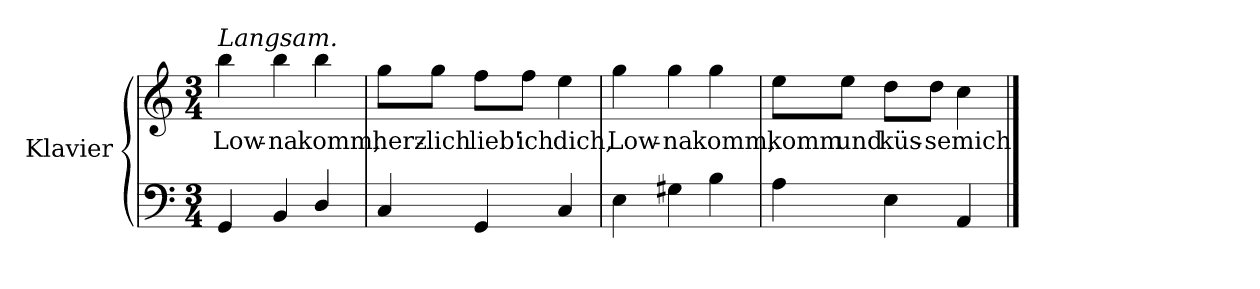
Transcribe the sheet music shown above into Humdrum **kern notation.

**kern	**kern	**text
*part1	*part1	*part1
*staff2	*staff1	*staff1
*I"Klavier	*	*
*I'Klav.	*	*
*clefF4	*clefG2	*
*k[]	*k[]	*
*M3/4	*M3/4	*
=1	=1	=1
!	!LO:TX:a:i:t=Langsam.	!
!	!	!LO:LY:b
4GG/	4bb\	Low-
!	!	!LO:LY:b
4BB/	4bb\	-na
!	!	!LO:LY:b
4D/	4bb\	komm,
=2	=2	=2
!	!	!LO:LY:b
4C/	8gg\L	herz-
!	!	!LO:LY:b
.	8gg\J	-lich
!	!	!LO:LY:b
4GG/	8ff\L	lieb'
!	!	!LO:LY:b
.	8ff\J	ich
!	!	!LO:LY:b
4C/	4ee\	dich,
!!LO:LB:g=z
=3	=3	=3
!	!	!LO:LY:b
4E\	4gg\	Low-
!	!	!LO:LY:b
4G#X\	4gg\	-na
!	!	!LO:LY:b
4B\	4gg\	komm,
=4	=4	=4
!	!	!LO:LY:b
4A\	8ee\L	komm
!	!	!LO:LY:b
.	8ee\J	und
!	!	!LO:LY:b
4E\	8dd\L	küs-
!	!	!LO:LY:b
.	8dd\J	-se
!	!	!LO:LY:b
4AA/	4cc\	mich!
==	==	==
*-	*-	*-
